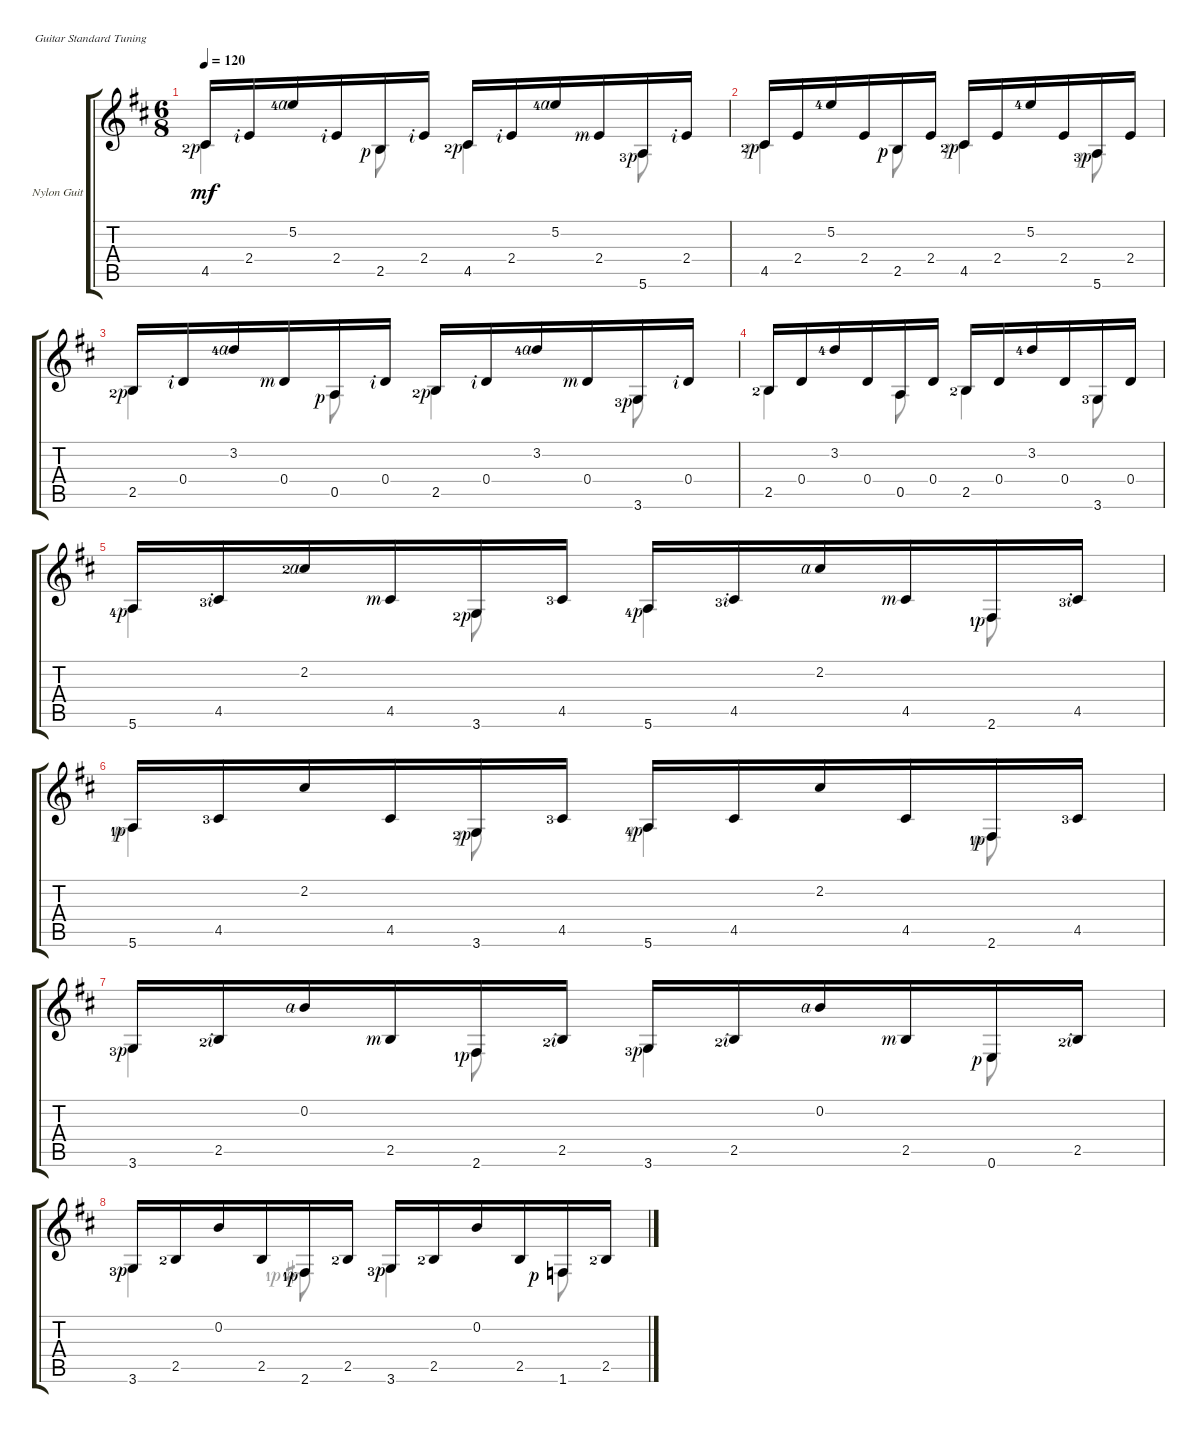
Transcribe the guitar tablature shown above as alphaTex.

\defaultSystemsLayout 4
\bracketExtendMode groupsimilarinstruments
\firstSystemTrackNameOrientation horizontal
\otherSystemsTrackNameOrientation horizontal
\track ("Nylon Guitar" "Nylon Guit") {instrument acousticguitarsteel}
\staff {score tabs}
\tuning (E4 B3 G3 D3 A2 E2)
\voice
\ts (6 8)
\tempo 120
\clef g2
\ks d
4.5{lf 3 rf 1}.16{dy mf} 2.4{rf 2}.16 5.2{lf 5 rf 4}.16 2.4{rf 2}.16 2.5{rf 1}.16 2.4{rf 2}.16 4.5{lf 3 rf 1}.16 2.4{rf 2}.16 5.2{lf 5 rf 4}.16 2.4{rf 3}.16 5.6{lf 4 rf 1}.16 2.4{rf 2}.16 |
4.5{lf 3 rf 1}.16 2.4.16 5.2{lf 5}.16 2.4.16 2.5{rf 1}.16 2.4.16 4.5{lf 3 rf 1}.16 2.4.16 5.2{lf 5}.16 2.4.16 5.6{lf 4 rf 1}.16 2.4.16 |
2.5{lf 3 rf 1}.16 0.4{rf 2}.16 3.2{lf 5 rf 4}.16 0.4{rf 3}.16 0.5{rf 1}.16 0.4{rf 2}.16 2.5{lf 3 rf 1}.16 0.4{rf 2}.16 3.2{lf 5 rf 4}.16 0.4{rf 3}.16 3.6{lf 4 rf 1}.16 0.4{rf 2}.16 |
2.5{lf 3}.16 0.4.16 3.2{lf 5}.16 0.4.16 0.5.16 0.4.16 2.5{lf 3}.16 0.4.16 3.2{lf 5}.16 0.4.16 3.6{lf 4}.16 0.4.16 |
5.6{lf 5 rf 1}.16 4.5{lf 4 rf 2}.16 2.2{lf 3 rf 4}.16 4.5{rf 3}.16 3.6{lf 3 rf 1}.16 4.5{lf 4}.16 5.6{lf 5 rf 1}.16 4.5{lf 4 rf 2}.16 2.2{rf 4}.16 4.5{rf 3}.16 2.6{lf 2 rf 1}.16 4.5{lf 4 rf 2}.16 |
5.6{lf 2 rf 1}.16 4.5{lf 4}.16 2.2.16 4.5.16 3.6{lf 3 rf 1}.16 4.5{lf 4}.16 5.6{lf 5 rf 1}.16 4.5.16 2.2.16 4.5.16 2.6{lf 2 rf 1}.16 4.5{lf 4}.16 |
3.6{lf 4 rf 1}.16 2.5{lf 3 rf 2}.16 0.2{rf 4}.16 2.5{rf 3}.16 2.6{lf 2 rf 1}.16 2.5{lf 3 rf 2}.16 3.6{lf 4 rf 1}.16 2.5{lf 3 rf 2}.16 0.2{rf 4}.16 2.5{rf 3}.16 0.6{rf 1}.16 2.5{lf 3 rf 2}.16 |
3.6{lf 4 rf 1}.16 2.5{lf 3}.16 0.2.16 2.5.16 2.6{lf 2 rf 1}.16 2.5{lf 3}.16 3.6{lf 4 rf 1}.16 2.5{lf 3}.16 0.2.16 2.5.16 1.6{rf 1}.16 2.5{lf 3}.16
\voice
\clef g2
\ottava regular
\simile none
\ks d
4.5.4{dy mf} 2.5.8 4.5.4 5.6.8 |
4.5{rf 1}.4 2.5{rf 1}.8 4.5{rf 1}.4 5.6{rf 1}.8 |
2.5.4 0.5.8 2.5.4 3.6.8 |
2.5.4 0.5.8 2.5.4 3.6.8 |
5.6.4 3.6.8 5.6.4 2.6.8 |
5.6{rf 1}.4 3.6{rf 1}.8 5.6{rf 1}.4 2.6{rf 1}.8 |
3.6.4 2.6.8 3.6.4 0.6.8 |
3.6{lf 4 rf 1}.4 2.6{lf 2 rf 1}.8 3.6{lf 4 rf 1}.4 1.6{rf 1}.8
